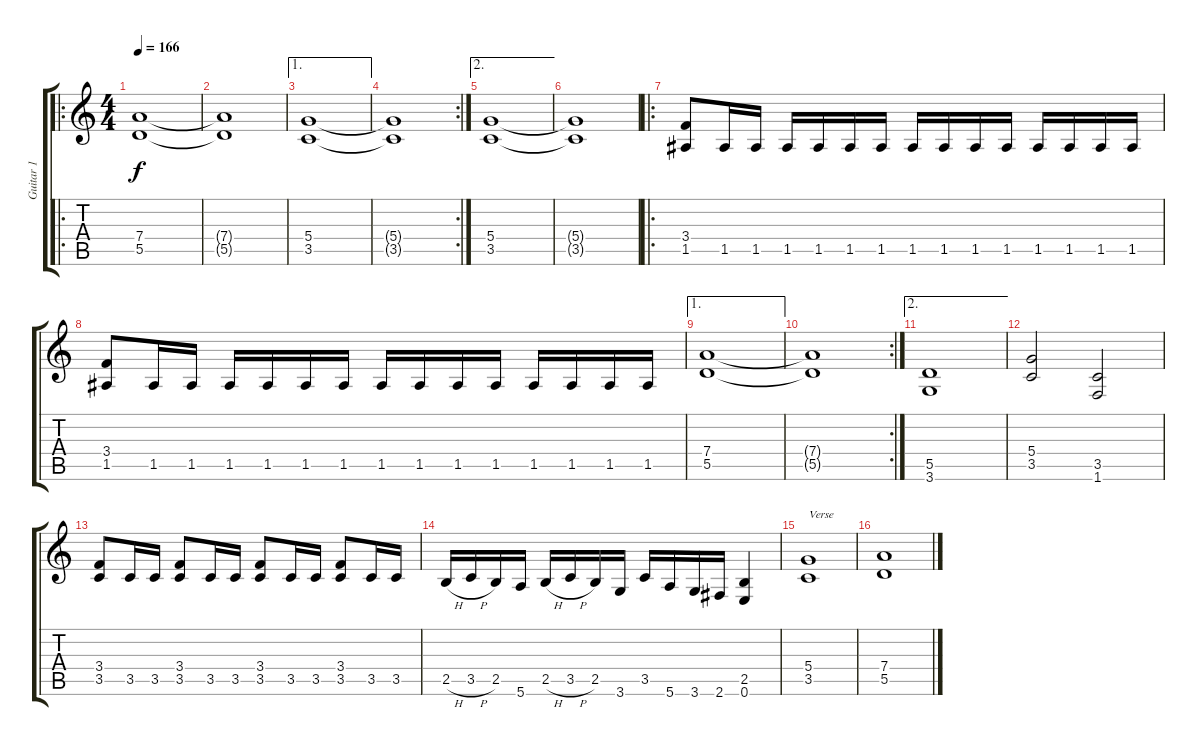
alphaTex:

\track ("Guitar 1" "Guitar 1") {instrument distortionguitar}
\staff {score tabs}
\tuning (E4 B3 G3 D3 A2 E2) {hide}
\ro
\ts (4 4)
\tempo 166
\clef g2
\ks c
(7.4 5.5).1{dy f instrument distortionguitar} |
(7.4{t} 5.5{t}).1 |
\ae 1
(5.4 3.5).1 |
\rc 2
(5.4{t} 3.5{t}).1 |
\ae 2
(5.4 3.5).1 |
(5.4{t} 3.5{t}).1 |
\ro
(3.4 1.5).8 1.5.16 1.5.16 1.5.16 1.5.16 1.5.16 1.5.16 1.5.16 1.5.16 1.5.16 1.5.16 1.5.16 1.5.16 1.5.16 1.5.16 |
(3.4 1.5).8 1.5.16 1.5.16 1.5.16 1.5.16 1.5.16 1.5.16 1.5.16 1.5.16 1.5.16 1.5.16 1.5.16 1.5.16 1.5.16 1.5.16 |
\ae 1
(7.4 5.5).1 |
\rc 2
(7.4{t} 5.5{t}).1 |
\ae 2
(5.5 3.6).1 |
(5.4 3.5).2 (3.5 1.6).2 |
(3.4 3.5).8 3.5.16 3.5.16 (3.4 3.5).8 3.5.16 3.5.16 (3.4 3.5).8 3.5.16 3.5.16 (3.4 3.5).8 3.5.16 3.5.16 |
2.5{h}.16 3.5{h}.16 2.5.16 5.6.16 2.5{h}.16 3.5{h}.16 2.5.16 3.6.16 3.5.16 5.6.16 3.6.16 2.6.16 (2.5 0.6).4 |
(5.4 3.5).1{txt "Verse"} |
(7.4 5.5).1
